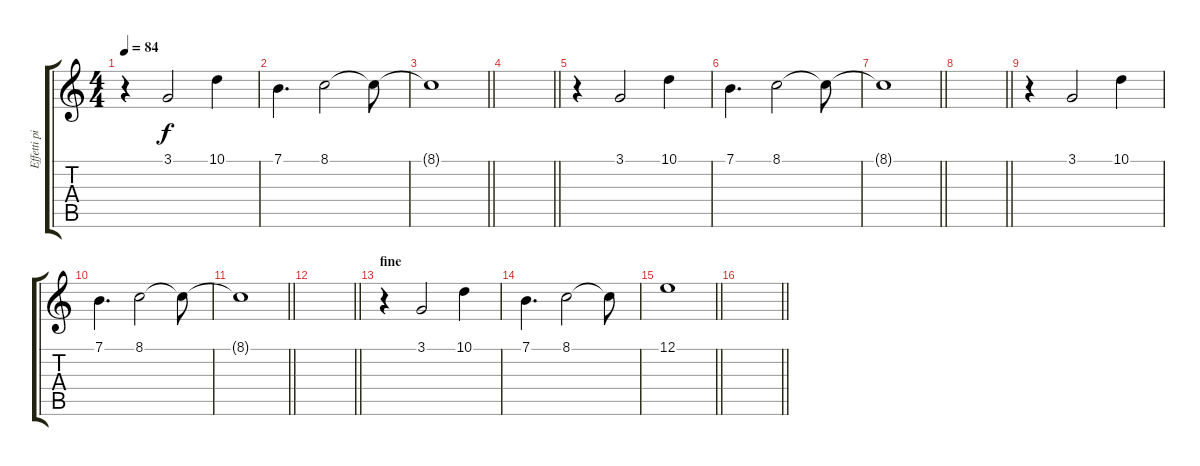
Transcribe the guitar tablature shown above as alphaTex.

\track ("Effetti piano" "Effetti pi") {instrument synthbrass1}
\staff {score tabs}
\tuning (E4 B3 G3 D3 A2 E2) {hide}
\ts (4 4)
\tempo 84
\clef g2
\ks c
r.4{dy f} 3.1.2 10.1.4 |
7.1.4{d} 8.1.2 8.1{t}.8 |
\barLineRight lightlight
8.1{t}.1 |
\barLineRight lightlight
|
r.4 3.1.2 10.1.4 |
7.1.4{d} 8.1.2 8.1{t}.8 |
\barLineRight lightlight
8.1{t}.1 |
\barLineRight lightlight
|
r.4 3.1.2 10.1.4 |
7.1.4{d} 8.1.2 8.1{t}.8 |
\barLineRight lightlight
8.1{t}.1 |
\barLineRight lightlight
|
\section ("" "fine")
r.4 3.1.2 10.1.4 |
7.1.4{d} 8.1.2 8.1{t}.8 |
\barLineRight lightlight
12.1.1 |
\barLineRight lightlight
